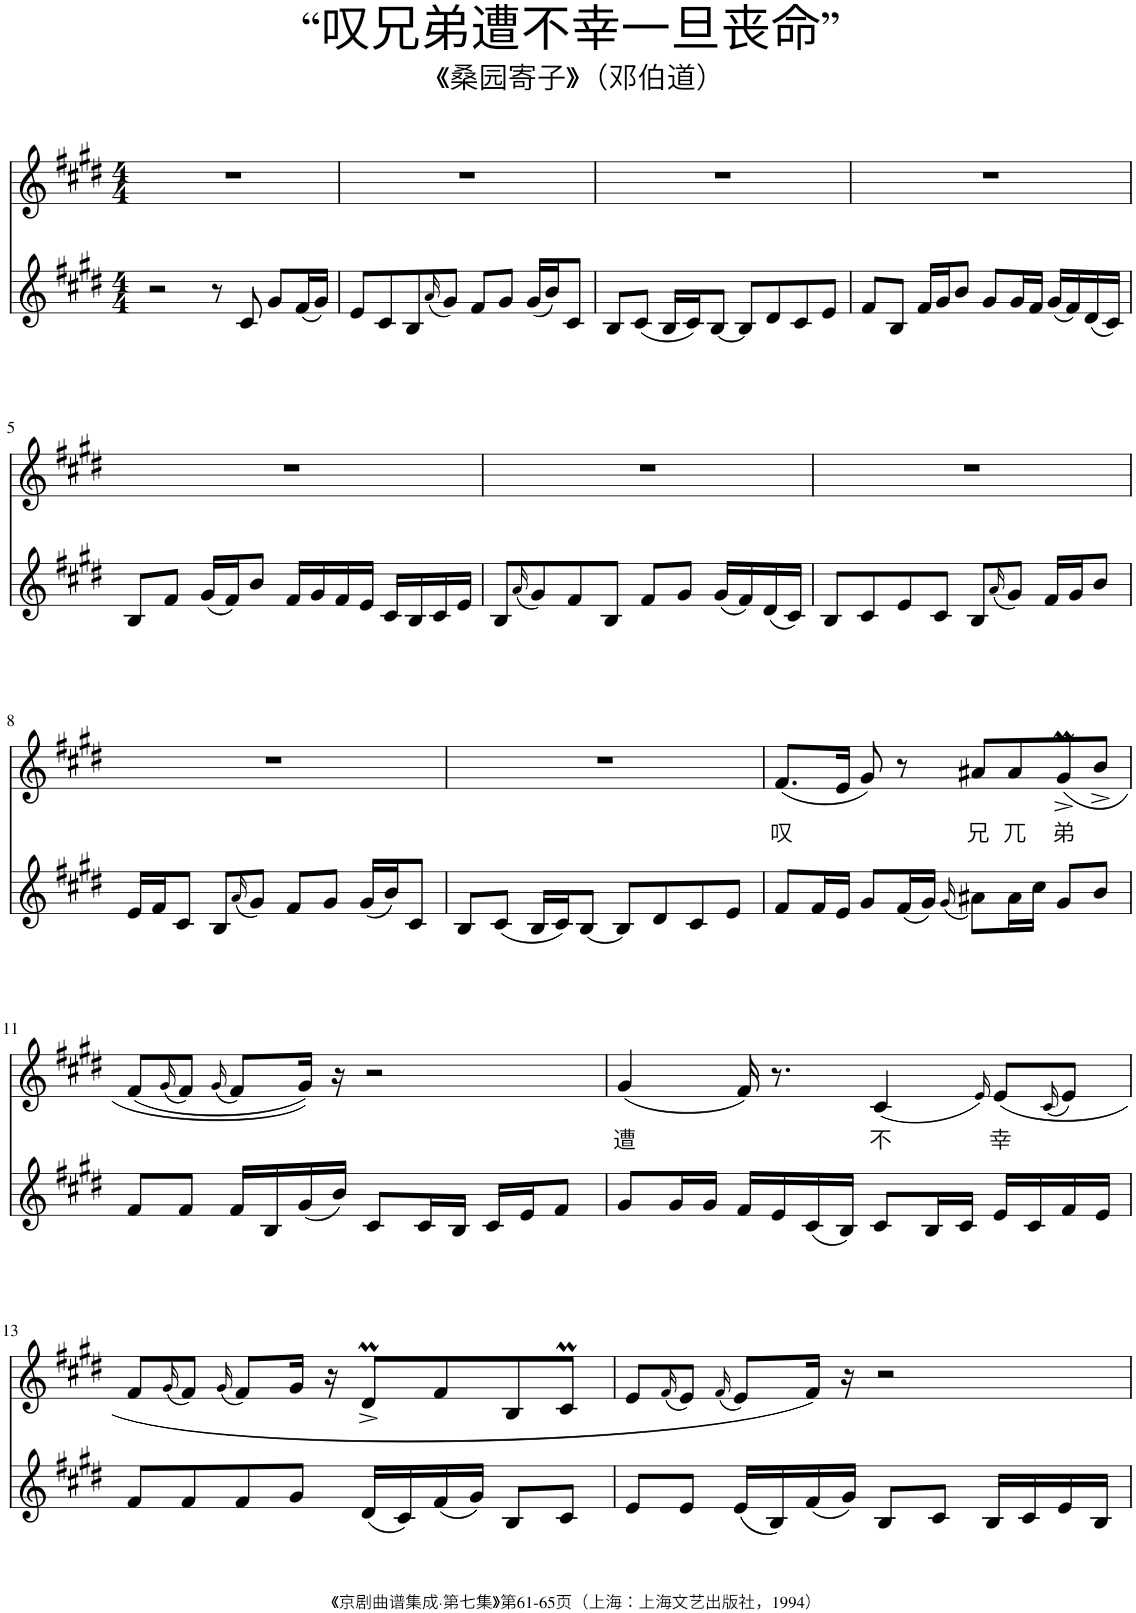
**kern	**kern	**text
*part2	*part1	*part1
*staff2	*staff1	*staff1
*I"Piano	*I"Piano	*
*I'Pno	*I'Pno	*
*clefG2	*clefG2	*
*k[f#c#g#d#]	*k[f#c#g#d#]	*
*M4/4	*M4/4	*
=1	=1	=1
2r	1r	.
8r	.	.
8c#/	.	.
8g#/L	.	.
(16f#/L	.	.
16g#/JJ)	.	.
=2	=2	=2
8e/L	1r	.
8c#/	.	.
8B/	.	.
(16qa/	.	.
8g#/J)	.	.
8f#/L	.	.
8g#/J	.	.
(16g#/LL	.	.
16b/J)	.	.
8c#/J	.	.
=3	=3	=3
8B/L	1r	.
(8c#/J	.	.
16B/LL	.	.
16c#/J)	.	.
[8B/J	.	.
8B/L]	.	.
8d#/	.	.
8c#/	.	.
8e/J	.	.
=4	=4	=4
8f#/L	1r	.
8B/J	.	.
16f#/LL	.	.
16g#/J	.	.
8b/J	.	.
8g#/L	.	.
16g#/L	.	.
16f#/JJ	.	.
(16g#/LL	.	.
16f#/)	.	.
(16d#/	.	.
16c#/JJ)	.	.
!!LO:LB:g=z
=5	=5	=5
8B/L	1r	.
8f#/J	.	.
(16g#/LL	.	.
16f#/J)	.	.
8b/J	.	.
16f#/LL	.	.
16g#/	.	.
16f#/	.	.
16e/JJ	.	.
16c#/LL	.	.
16B/	.	.
16c#/	.	.
16e/JJ	.	.
=6	=6	=6
8B/L	1r	.
(16qa/	.	.
8g#/)	.	.
8f#/	.	.
8B/J	.	.
8f#/L	.	.
8g#/J	.	.
(16g#/LL	.	.
16f#/)	.	.
(16d#/	.	.
16c#/JJ)	.	.
=7	=7	=7
8B/L	1r	.
8c#/	.	.
8e/	.	.
8c#/J	.	.
8B/L	.	.
(16qa/	.	.
8g#/J)	.	.
16f#/LL	.	.
16g#/J	.	.
8b/J	.	.
!!LO:LB:g=z
=8	=8	=8
16e/LL	1r	.
16f#/J	.	.
8c#/J	.	.
8B/L	.	.
(16qa/	.	.
8g#/J)	.	.
8f#/L	.	.
8g#/J	.	.
(16g#/LL	.	.
16b/J)	.	.
8c#/J	.	.
=9	=9	=9
8B/L	1r	.
(8c#/J	.	.
16B/LL	.	.
16c#/J)	.	.
[8B/J	.	.
8B/L]	.	.
8d#/	.	.
8c#/	.	.
8e/J	.	.
=10	=10	=10
!	!	!LO:LY:b
8f#/L	(8.f#/L	叹
16f#/L	.	.
16e/JJ	16e/Jk	.
8g#/L	8g#/)	.
(16f#/L	8r	.
16g#/JJ)	.	.
(16qg#/	.	.
!	!	!LO:LY:b
8a#X\L)	8a#X/L	兄
!	!	!LO:LY:b
16a#\L	8a#/	兀
16cc#\JJ	.	.
!	!	!LO:LY:b
8g#/L	(8g#m^/	弟
8b/J	8b^/J	.
!!LO:LB:g=z
=11	=11	=11
8f#/L	(8f#/L	.
.	(16qg#/	.
8f#/J	8f#/J)	.
.	(16qg#/	.
16f#/LL	8f#/L)	.
16B/	.	.
(16g#/	16g#/Jk))	.
16b/JJ)	16r	.
8c#/L	2r	.
16c#/L	.	.
16B/JJ	.	.
16c#/LL	.	.
16e/J	.	.
8f#/J	.	.
=12	=12	=12
!	!	!LO:LY:b
8g#/L	(4g#/	遭
16g#/L	.	.
16g#/JJ	.	.
16f#/LL	16f#/)	.
16e/	8.r	.
(16c#/	.	.
16B/JJ)	.	.
!	!	!LO:LY:b
8c#/L	(4c#/	不
16B/L	.	.
16c#/JJ	.	.
.	16qe/)	.
!	!	!LO:LY:b
16e/LL	(8e/L	幸
16c#/	.	.
.	(16qc#/	.
16f#/	8e/J)	.
16e/JJ	.	.
!!LO:LB:g=z
=13	=13	=13
8f#/L	8f#/L	.
.	(16qg#/	.
8f#/	8f#/J)	.
.	(16qg#/	.
8f#/	8f#/L)	.
8g#/J	16g#/Jk	.
.	16r	.
(16d#/LL	8d#m^/L	.
16c#/)	.	.
(16f#/	8f#/	.
16g#/JJ)	.	.
8B/L	8B/	.
8c#/J	8c#M/J	.
=14	=14	=14
8e/L	8e/L	.
.	(16qf#/	.
8e/J	8e/J)	.
.	(16qf#/	.
(16e/LL	8e/L)	.
16B/)	.	.
(16f#/	16f#/Jk)	.
16g#/JJ)	16r	.
8B/L	2r	.
8c#/J	.	.
16B/LL	.	.
16c#/	.	.
16e/	.	.
16B/JJ	.	.
=	=	=
*-	*-	*-
